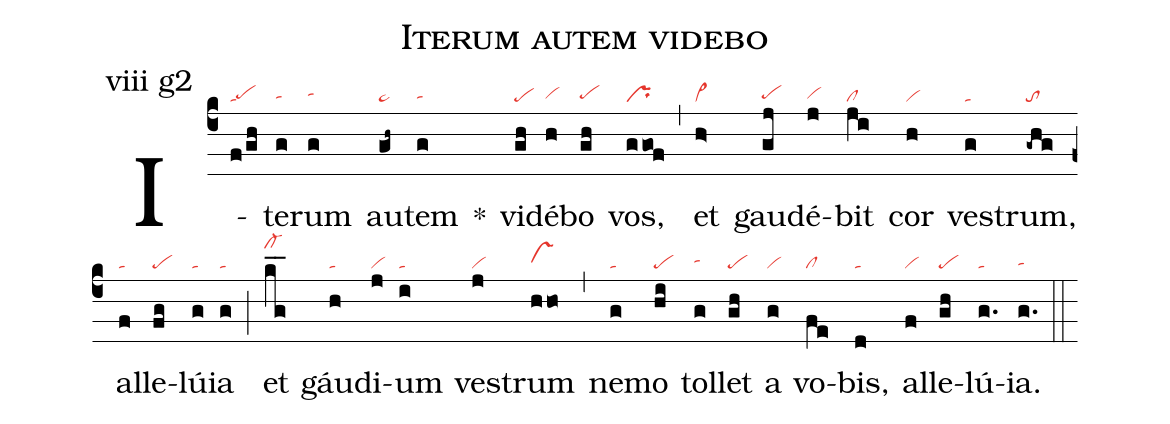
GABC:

name: Iterum autem videbo;
annotation: viii g2;
nabc-lines: 1;
%%
(c4)
I(f/gh|tapehg)te(g|tahg)rum(g|tahh) au(gh~|ta>)tem(g|tahg) *()
vi(gh|pe)dé(h|vihg)bo(gh|pehg) vos,(ggof|pr) (,)
et(h>|vi>) gau(gj|pehg)dé(j|vihg)bit(ji|cl) cor(h|vi) ves(g|ta)trum,(-ghg|to) al(f|ta)le(fg|pe)lú(g|ta.)ia(g|ta.) (;)
et(kg__|cl-hm) gáu(h|ta)di(j|vi)um(i|ta) ves(j|vi)trum(hho|vshh) (,)
ne(g|ta)mo(hi|pe) tol(g|tahh)let(gh|pe) a(g|vi) vo(fe|cl)bis,(d|ta) al(f|vi)le(gh|pe)lú(g.|ta)ia.(g.|tahg) (::)
